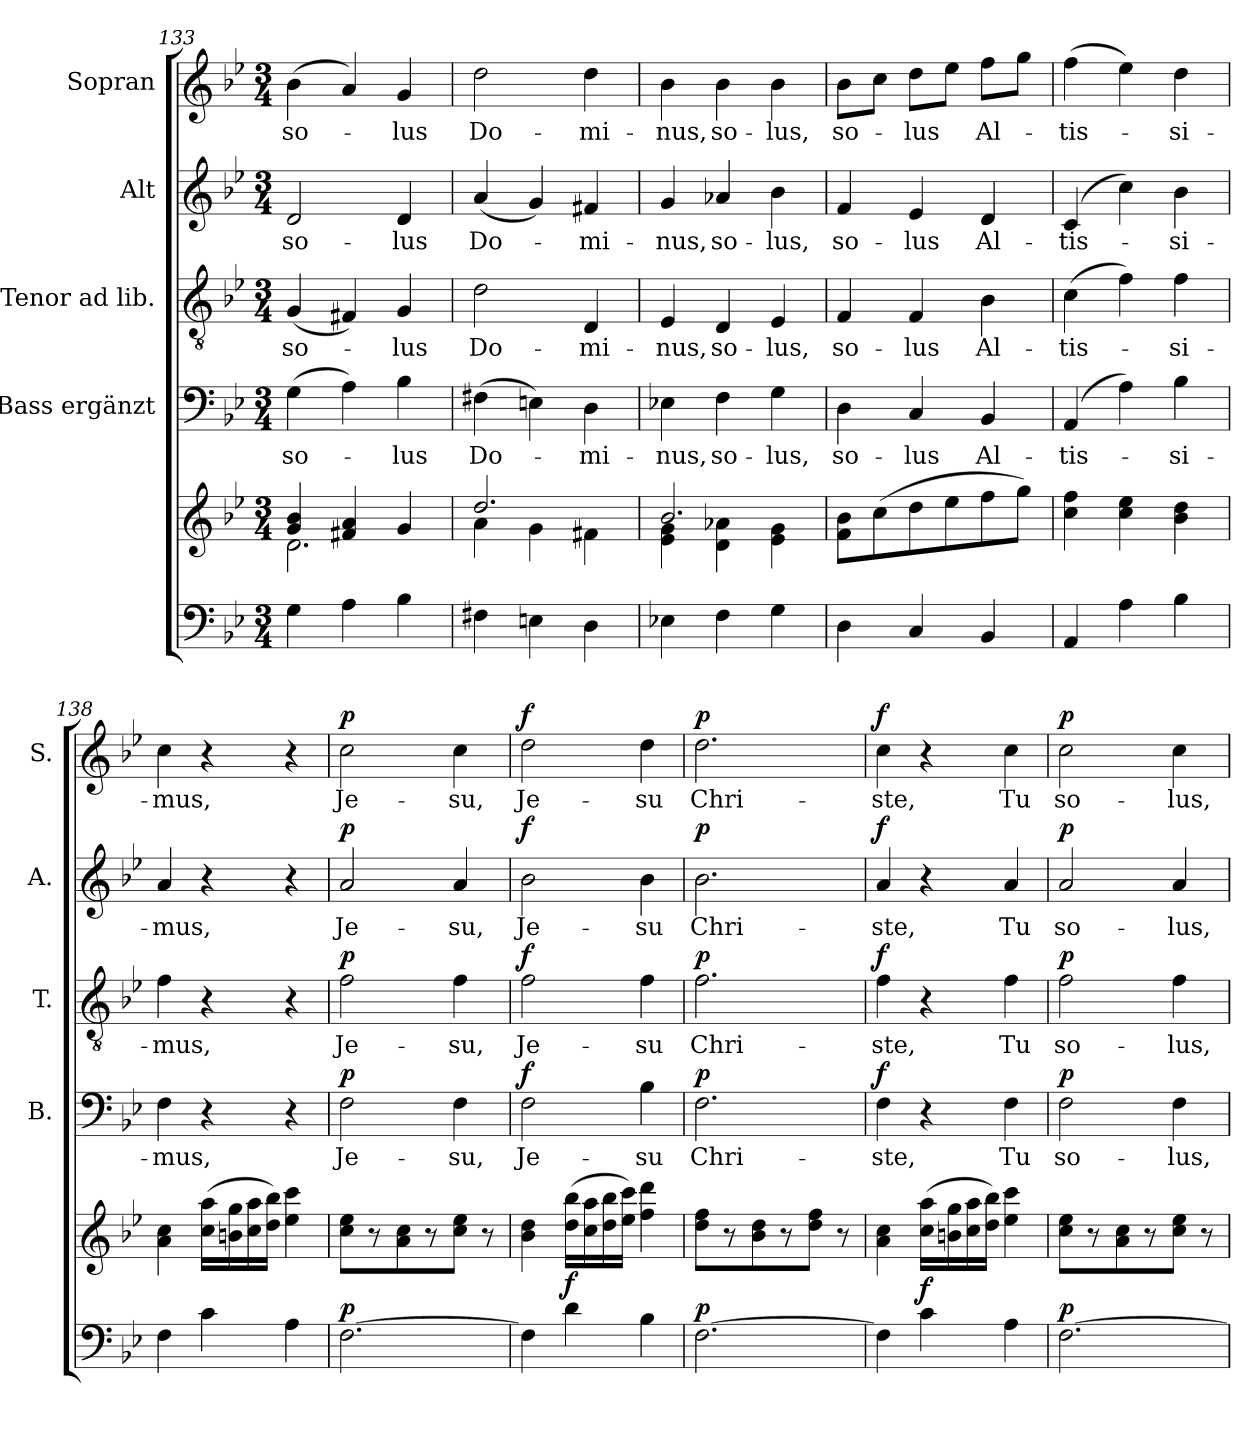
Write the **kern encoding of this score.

**kern	**kern	**dynam	**kern	**text	**dynam	**kern	**text	**dynam	**kern	**text	**dynam	**kern	**text	**dynam
*part5	*part5	*part5	*part4	*part4	*part4	*part3	*part3	*part3	*part2	*part2	*part2	*part1	*part1	*part1
*staff6	*staff5	*staff5/6	*staff4	*staff4	*staff4	*staff3	*staff3	*staff3	*staff2	*staff2	*staff2	*staff1	*staff1	*staff1
*	*	*	*I"Bass ergänzt	*	*	*I"Tenor ad lib.	*	*	*I"Alt	*	*	*I"Sopran	*	*
*	*	*	*I'B.	*	*	*I'T.	*	*	*I'A.	*	*	*I'S.	*	*
*clefF4	*clefG2	*	*clefF4	*	*	*clefGv2	*	*	*clefG2	*	*	*clefG2	*	*
*k[b-e-]	*k[b-e-]	*	*k[b-e-]	*	*	*k[b-e-]	*	*	*k[b-e-]	*	*	*k[b-e-]	*	*
*B-:	*B-:	*	*B-:	*	*	*B-:	*	*	*B-:	*	*	*B-:	*	*
*M3/4	*M3/4	*	*M3/4	*	*	*M3/4	*	*	*M3/4	*	*	*M3/4	*	*
=133	=133	=133	=133	=133	=133	=133	=133	=133	=133	=133	=133	=133	=133	=133
*	*^	*	*	*	*	*	*	*	*	*	*	*	*	*
!	!	!	!	!	!LO:LY:b	!	!	!LO:LY:b	!	!	!LO:LY:b	!	!	!LO:LY:b	!
4G\	4g/ 4b-/	2.d\	.	(>4G\	so-	.	(<4G/	so-	.	2d/	so-	.	(>4b-\	so-	.
4A\	4f#X/ 4a/	.	.	4A\)	.	.	4F#X/)	.	.	.	.	.	4a/)	.	.
!	!	!	!	!	!LO:LY:b	!	!	!LO:LY:b	!	!	!LO:LY:b	!	!	!LO:LY:b	!
4B-\	4g/	.	.	4B-\	-lus	.	4G/	-lus	.	4d/	-lus	.	4g/	-lus	.
=134	=134	=134	=134	=134	=134	=134	=134	=134	=134	=134	=134	=134	=134	=134	=134
!	!	!	!	!	!LO:LY:b	!	!	!LO:LY:b	!	!	!LO:LY:b	!	!	!LO:LY:b	!
4F#X\	2.dd/	4a\	.	(>4F#X\	Do-	.	2d\	Do-	.	(<4a/	Do-	.	2dd\	Do-	.
4En\	.	4g\	.	4En\)	.	.	.	.	.	4g/)	.	.	.	.	.
!	!	!	!	!	!LO:LY:b	!	!	!LO:LY:b	!	!	!LO:LY:b	!	!	!LO:LY:b	!
4D\	.	4f#X\	.	4D\	-mi-	.	4D/	-mi-	.	4f#X/	-mi-	.	4dd\	-mi-	.
=135	=135	=135	=135	=135	=135	=135	=135	=135	=135	=135	=135	=135	=135	=135	=135
!	!	!	!	!	!LO:LY:b	!	!	!LO:LY:b	!	!	!LO:LY:b	!	!	!LO:LY:b	!
4E-X\	2.b-/	4e-\ 4g\	.	4E-X\	-nus,	.	4E-/	-nus,	.	4g/	-nus,	.	4b-\	-nus,	.
!	!	!	!	!	!LO:LY:b	!	!	!LO:LY:b	!	!	!LO:LY:b	!	!	!LO:LY:b	!
4F\	.	4d\ 4a-X\	.	4F\	so-	.	4D/	so-	.	4a-X/	so-	.	4b-\	so-	.
!	!	!	!	!	!LO:LY:b	!	!	!LO:LY:b	!	!	!LO:LY:b	!	!	!LO:LY:b	!
4G\	.	4e-\ 4g\	.	4G\	-lus,	.	4E-/	-lus,	.	4b-\	-lus,	.	4b-\	-lus,	.
!!LO:LB:g=z
=136	=136	=136	=136	=136	=136	=136	=136	=136	=136	=136	=136	=136	=136	=136	=136
!	!	!	!	!	!LO:LY:b	!	!	!LO:LY:b	!	!	!LO:LY:b	!	!	!LO:LY:b	!
*	*v	*v	*	*	*	*	*	*	*	*	*	*	*	*	*
4D\	8f\ 8b-\L	.	4D\	so-	.	4F/	so-	.	4f/	so-	.	8b-\L	so-	.
.	(>8cc\	.	.	.	.	.	.	.	.	.	.	8cc\J	.	.
!	!	!	!	!LO:LY:b	!	!	!LO:LY:b	!	!	!LO:LY:b	!	!	!LO:LY:b	!
4C/	8dd\	.	4C/	-lus	.	4F/	-lus	.	4e-/	-lus	.	8dd\L	-lus	.
.	8ee-\	.	.	.	.	.	.	.	.	.	.	8ee-\J	.	.
!	!	!	!	!LO:LY:b	!	!	!LO:LY:b	!	!	!LO:LY:b	!	!	!LO:LY:b	!
4BB-/	8ff\	.	4BB-/	Al-	.	4B-\	Al-	.	4d/	Al-	.	8ff\L	Al-	.
.	8gg\J)	.	.	.	.	.	.	.	.	.	.	8gg\J	.	.
=137	=137	=137	=137	=137	=137	=137	=137	=137	=137	=137	=137	=137	=137	=137
!	!	!	!	!LO:LY:b	!	!	!LO:LY:b	!	!	!LO:LY:b	!	!	!LO:LY:b	!
4AA/	4cc\ 4ff\	.	(4AA/	-tis-	.	(>4c\	-tis-	.	(4c/	-tis-	.	(>4ff\	-tis-	.
4A\	4cc\ 4ee-\	.	4A\)	.	.	4f\)	.	.	4cc\)	.	.	4ee-\)	.	.
!	!	!	!	!LO:LY:b	!	!	!LO:LY:b	!	!	!LO:LY:b	!	!	!LO:LY:b	!
4B-\	4b-\ 4dd\	.	4B-\	-si-	.	4f\	-si-	.	4b-\	-si-	.	4dd\	-si-	.
=138	=138	=138	=138	=138	=138	=138	=138	=138	=138	=138	=138	=138	=138	=138
!	!	!	!	!LO:LY:b	!	!	!LO:LY:b	!	!	!LO:LY:b	!	!	!LO:LY:b	!
4F\	4a\ 4cc\	.	4F\	-mus,	.	4f\	-mus,	.	4a/	-mus,	.	4cc\	-mus,	.
4c\	(>16cc\ 16aa\LL	.	4r	.	.	4r	.	.	4r	.	.	4r	.	.
.	16bn\ 16gg\	.	.	.	.	.	.	.	.	.	.	.	.	.
.	16cc\ 16aa\	.	.	.	.	.	.	.	.	.	.	.	.	.
.	16dd\ 16bb-\JJ)	.	.	.	.	.	.	.	.	.	.	.	.	.
4A\	4ee-\ 4ccc\	.	4r	.	.	4r	.	.	4r	.	.	4r	.	.
=139	=139	=139	=139	=139	=139	=139	=139	=139	=139	=139	=139	=139	=139	=139
!	!	!LO:DY:a=2	!	!LO:LY:b	!LO:DY:a	!	!LO:LY:b	!LO:DY:a	!	!LO:LY:b	!LO:DY:a	!	!LO:LY:b	!LO:DY:a
[2.F\	8cc\ 8ee-\L	p	2F\	Je-	p	2f\	Je-	p	2a/	Je-	p	2cc\	Je-	p
.	8r	.	.	.	.	.	.	.	.	.	.	.	.	.
.	8a\ 8cc\	.	.	.	.	.	.	.	.	.	.	.	.	.
.	8r	.	.	.	.	.	.	.	.	.	.	.	.	.
!	!	!	!	!LO:LY:b	!	!	!LO:LY:b	!	!	!LO:LY:b	!	!	!LO:LY:b	!
.	8cc\ 8ee-\J	.	4F\	-su,	.	4f\	-su,	.	4a/	-su,	.	4cc\	-su,	.
.	8r	.	.	.	.	.	.	.	.	.	.	.	.	.
=140	=140	=140	=140	=140	=140	=140	=140	=140	=140	=140	=140	=140	=140	=140
!	!	!	!	!LO:LY:b	!LO:DY:a	!	!LO:LY:b	!LO:DY:a	!	!LO:LY:b	!LO:DY:a	!	!LO:LY:b	!LO:DY:a
4F\]	4b-\ 4dd\	.	2F\	Je-	f	2f\	Je-	f	2b-\	Je-	f	2dd\	Je-	f
!	!	!LO:DY:a=2	!	!	!	!	!	!	!	!	!	!	!	!
4d\	(>16dd\ 16bb-\LL	f	.	.	.	.	.	.	.	.	.	.	.	.
.	16cc\ 16aa\	.	.	.	.	.	.	.	.	.	.	.	.	.
.	16dd\ 16bb-\	.	.	.	.	.	.	.	.	.	.	.	.	.
.	16ee-\ 16ccc\JJ)	.	.	.	.	.	.	.	.	.	.	.	.	.
!	!	!	!	!LO:LY:b	!	!	!LO:LY:b	!	!	!LO:LY:b	!	!	!LO:LY:b	!
4B-\	4ff\ 4ddd\	.	4B-\	-su	.	4f\	-su	.	4b-\	-su	.	4dd\	-su	.
=141	=141	=141	=141	=141	=141	=141	=141	=141	=141	=141	=141	=141	=141	=141
!	!	!LO:DY:a=2	!	!LO:LY:b	!LO:DY:a	!	!LO:LY:b	!LO:DY:a	!	!LO:LY:b	!LO:DY:a	!	!LO:LY:b	!LO:DY:a
[2.F\	8dd\ 8ff\L	p	2.F\	Chri-	p	2.f\	Chri-	p	2.b-\	Chri-	p	2.dd\	Chri-	p
.	8r	.	.	.	.	.	.	.	.	.	.	.	.	.
.	8b-\ 8dd\	.	.	.	.	.	.	.	.	.	.	.	.	.
.	8r	.	.	.	.	.	.	.	.	.	.	.	.	.
.	8dd\ 8ff\J	.	.	.	.	.	.	.	.	.	.	.	.	.
.	8r	.	.	.	.	.	.	.	.	.	.	.	.	.
!!LO:PB:g=z
=142	=142	=142	=142	=142	=142	=142	=142	=142	=142	=142	=142	=142	=142	=142
!	!	!	!	!LO:LY:b	!LO:DY:a	!	!LO:LY:b	!LO:DY:a	!	!LO:LY:b	!LO:DY:a	!	!LO:LY:b	!LO:DY:a
4F\]	4a\ 4cc\	.	4F\	-ste,	f	4f\	-ste,	f	4a/	-ste,	f	4cc\	-ste,	f
!	!	!LO:DY:a=2	!	!	!	!	!	!	!	!	!	!	!	!
4c\	(>16cc\ 16aa\LL	f	4r	.	.	4r	.	.	4r	.	.	4r	.	.
.	16bn\ 16gg\	.	.	.	.	.	.	.	.	.	.	.	.	.
.	16cc\ 16aa\	.	.	.	.	.	.	.	.	.	.	.	.	.
.	16dd\ 16bb-\JJ)	.	.	.	.	.	.	.	.	.	.	.	.	.
!	!	!	!	!LO:LY:b	!	!	!LO:LY:b	!	!	!LO:LY:b	!	!	!LO:LY:b	!
4A\	4ee-\ 4ccc\	.	4F\	Tu	.	4f\	Tu	.	4a/	Tu	.	4cc\	Tu	.
=143	=143	=143	=143	=143	=143	=143	=143	=143	=143	=143	=143	=143	=143	=143
!	!	!LO:DY:a=2	!	!LO:LY:b	!LO:DY:a	!	!LO:LY:b	!LO:DY:a	!	!LO:LY:b	!LO:DY:a	!	!LO:LY:b	!LO:DY:a
[2.F\	8cc\ 8ee-\L	p	2F\	so-	p	2f\	so-	p	2a/	so-	p	2cc\	so-	p
.	8r	.	.	.	.	.	.	.	.	.	.	.	.	.
.	8a\ 8cc\	.	.	.	.	.	.	.	.	.	.	.	.	.
.	8r	.	.	.	.	.	.	.	.	.	.	.	.	.
!	!	!	!	!LO:LY:b	!	!	!LO:LY:b	!	!	!LO:LY:b	!	!	!LO:LY:b	!
.	8cc\ 8ee-\J	.	4F\	-lus,	.	4f\	-lus,	.	4a/	-lus,	.	4cc\	-lus,	.
.	8r	.	.	.	.	.	.	.	.	.	.	.	.	.
=	=	=	=	=	=	=	=	=	=	=	=	=	=	=
*-	*-	*-	*-	*-	*-	*-	*-	*-	*-	*-	*-	*-	*-	*-
